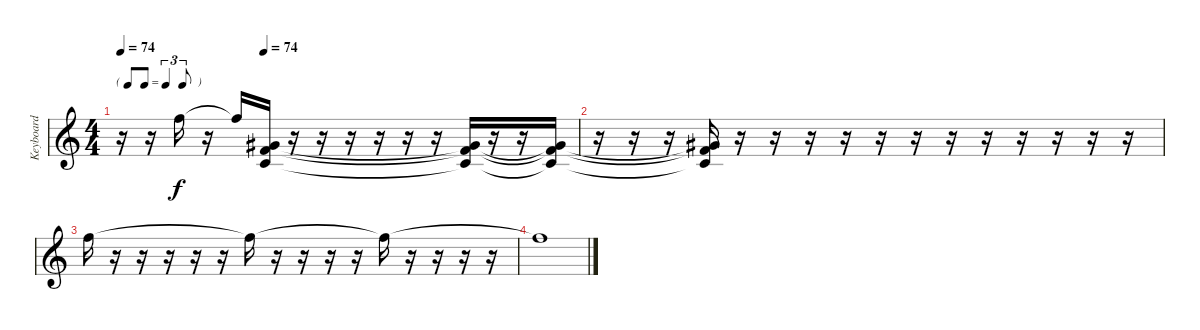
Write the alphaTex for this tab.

\track ("Keyboard" "Keyboard") {instrument choiraahs}
\staff {score}
\tuning (E4 B3 G3 D3 A2 E2) {hide}
\ts (4 4)
\tf triplet8th
\tempo 74
\tempo (74 0.3125)
\clef g2
\ks c
r.16{dy f} r.16 13.1{t}.16 r.16 13.1{t}.16 (4.1 6.2 5.3).16{volume 6} r.16{volume 6} r.16 r.16 r.16 r.16 r.16 (4.1{t} 6.2{t} 5.3{t}).16{volume 8} r.16 r.16 (4.1{t} 6.2{t} 5.3{t}).16{volume 9} |
r.16 r.16 r.16 (4.1{t} 6.2{t} 5.3{t}).16{volume 7} r.16 r.16 r.16 r.16 r.16 r.16 r.16 r.16 r.16 r.16 r.16 r.16 |
13.1.16 r.16 r.16 r.16 r.16 r.16 13.1{t}.16{volume 6} r.16 r.16 r.16 r.16 13.1{t}.16{volume 5} r.16 r.16 r.16 r.16 |
13.1{t}.1{volume 5}
